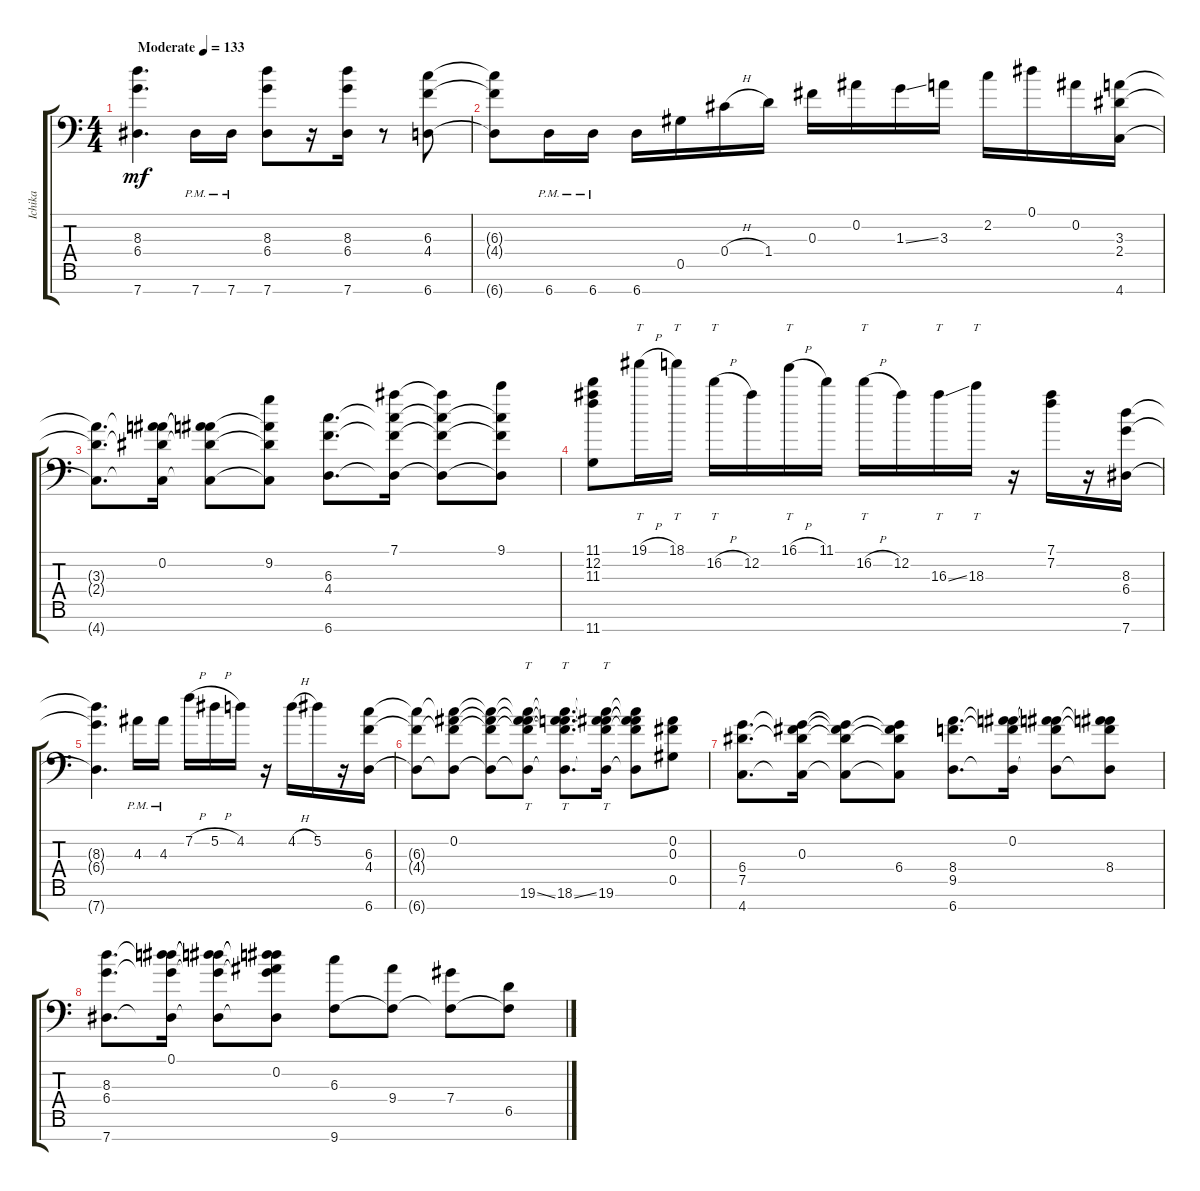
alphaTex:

\track ("Ichika" "Ichika") {instrument acousticguitarsteel}
\staff {score tabs}
\tuning (Eb4 Bb3 Gb3 Db3 Ab2 Eb2 Ab1) {hide}
\ts (4 4)
\tempo (133 "Moderate")
\clef f4
\ks c
(8.3 6.4 7.7).4{d dy mf instrument acousticguitarsteel} 7.7{pm}.16 7.7{pm}.16 (8.3 6.4 7.7).8 r.16 (8.3 6.4 7.7).16 r.8 (6.3 4.4 6.7).8 |
(6.3{t} 4.4{t} 6.7{t}).8 6.7{pm}.16 6.7{pm}.16 6.7.16 0.5.16 0.4{h}.16 1.4.16 0.3.16 0.2.16 1.3{ss}.16 3.3.16 2.2.16 0.1.16 0.2.16 (3.3 2.4 4.7).16 |
(3.3{t} 2.4{t} 4.7{t}).8{d} (0.2 3.3{t} 2.4{t} 4.7{t}).16 (0.2{t} 3.3{t} 2.4{t} 4.7{t}).8 (9.2 3.3{t} 2.4{t} 4.7{t}).8 (6.3 4.4 6.7).8{d} (7.1 6.3{t} 4.4{t} 6.7{t}).16 (7.1{t} 6.3{t} 4.4{t} 6.7{t}).8 (9.1 6.3{t} 4.4{t} 6.7{t}).8 |
(11.1 12.2 11.3 11.7).8 19.1{h}.16{tt} 18.1.16{tt} 16.2{h}.16{tt} 12.2.16 16.1{h}.16{tt} 11.1.16 16.2{h}.16{tt} 12.2.16 16.3{ss}.16{tt} 18.3.16{tt} r.16 (7.1 7.2).16 r.16 (8.3 6.4 7.7).16 |
(8.3{t} 6.4{t} 7.7{t}).4{d} 4.3{pm}.16 4.3{pm}.16 7.2{h}.16 5.2{h}.16 4.2.16 r.16 4.2{h}.16 5.2.16 r.16 (6.3 4.4 6.7).16 |
(6.3{t} 4.4{t} 6.7{t}).8 (0.2 6.3{t} 4.4{t} 6.7{t}).8 (0.2{t} 6.3{t} 4.4{t} 6.7{t}).8 (0.2{t} 6.3{t} 4.4{t} 19.6{ss} 6.7{t}).8{tt} (0.2{t} 6.3{t} 4.4{t} 18.6{ss} 6.7{t}).8{tt d} (0.2{t} 6.3{t} 4.4{t} 19.6 6.7{t}).16{tt} (0.2{t} 6.3{t} 4.4{t} 19.6{t} 6.7{t}).8 (0.2 0.3 0.5).8 |
(6.4 7.5 4.7).8{d} (0.3 6.4{t} 7.5{t} 4.7{t}).16 (0.3{t} 6.4{t} 7.5{t} 4.7{t}).8 (0.3{t} 6.4 7.5{t} 4.7{t}).8 (8.4 9.5 6.7).8{d} (0.2 8.4{t} 9.5{t} 6.7{t}).16 (0.2{t} 8.4{t} 9.5{t} 6.7{t}).8 (0.2{t} 8.4 9.5{t} 6.7{t}).8 |
(8.3 6.4 7.7).8{d} (0.1 8.3{t} 6.4{t} 7.7{t}).16 (0.1{t} 8.3{t} 6.4{t} 7.7{t}).8 (0.1{t} 0.2 8.3{t} 6.4{t} 7.7{t}).8 (6.3 9.7).8 (9.4 9.7{t}).8 (7.4 9.7{t}).8 (6.5 9.7{t}).8
